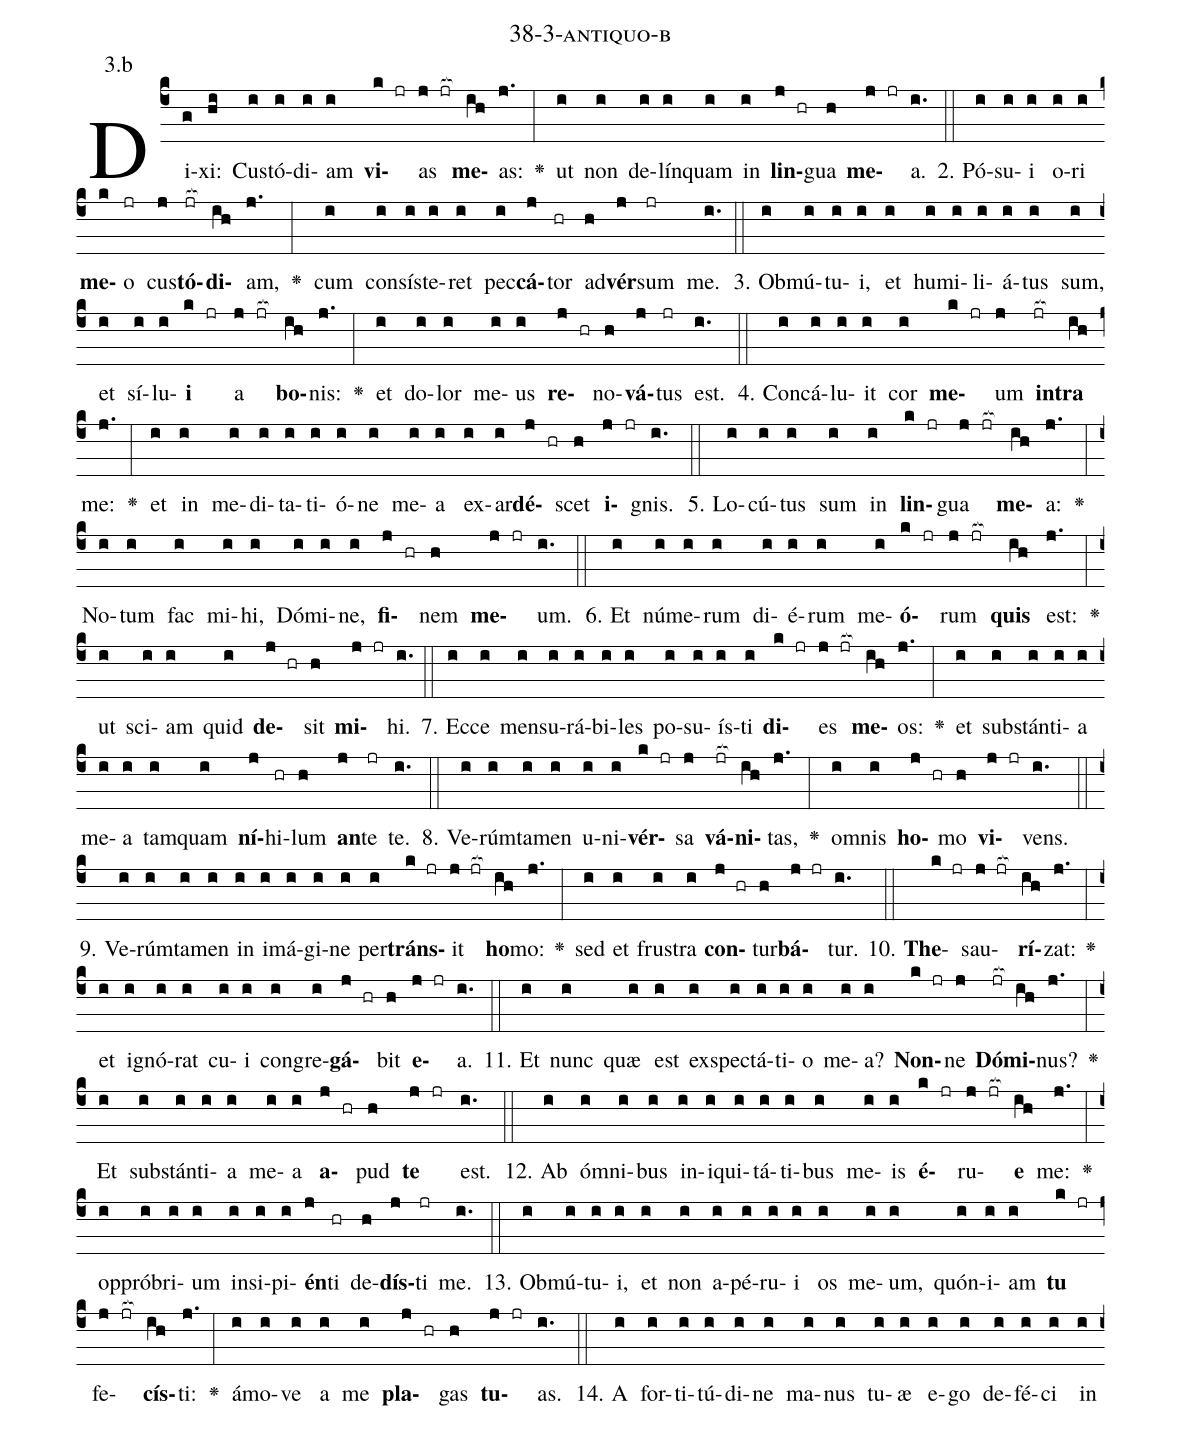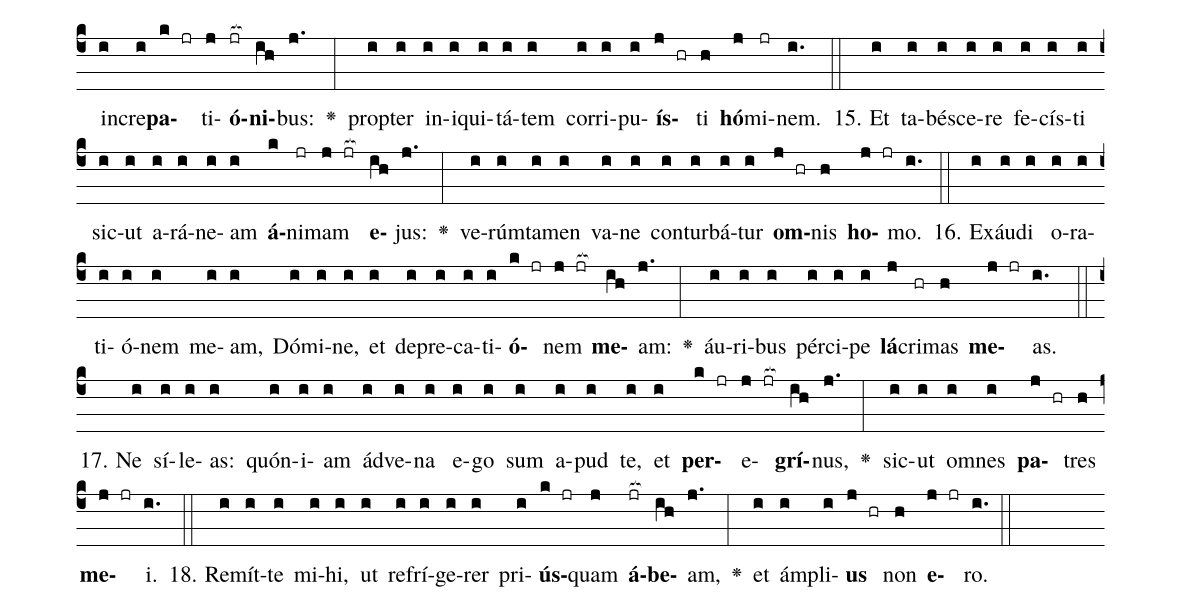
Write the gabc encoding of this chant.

name: 38-3-antiquo-b;
annotation: 3.b;
%%
(c4)Di(g)xi:(hi) Cus(i)tó(i)di(i)am(i) <b>vi</b>(k jr)as(j jr[ocb:1{]) <b>me</b>(ih[ocb:0}])as:(j.) <v>\greheightstar</v>(:) ut(i) non(i) de(i)lín(i)quam(i) in(i) <b>lin</b>(j hr)gua(h) <b>me</b>(j jr)a.(i.) (::)
2. Pó(i)su(i)i(i) o(i)ri(i) <b>me</b>(k)o(jr) cus(j)<b>tó</b>(jr[ocb:1{])<b>di</b>(ih[ocb:0}])am,(j.) <v>\greheightstar</v>(:) cum(i) con(i)sís(i)te(i)ret(i) pec(i)<b>cá</b>(j)tor(hr) ad(h)<b>vér</b>(j)sum(jr) me.(i.) (::)
3. Ob(i)mú(i)tu(i)i,(i) et(i) hu(i)mi(i)li(i)á(i)tus(i) sum,(i) et(i) sí(i)lu(i)<b>i</b>(k jr) a(j jr[ocb:1{]) <b>bo</b>(ih[ocb:0}])nis:(j.) <v>\greheightstar</v>(:) et(i) do(i)lor(i) me(i)us(i) <b>re</b>(j hr)no(h)<b>vá</b>(j)tus(jr) est.(i.) (::)
4. Con(i)cá(i)lu(i)it(i) cor(i) <b>me</b>(k jr)um(j) <b>in</b>(jr[ocb:1{])<b>tra</b>(ih[ocb:0}]) me:(j.) <v>\greheightstar</v>(:) et(i) in(i) me(i)di(i)ta(i)ti(i)ó(i)ne(i) me(i)a(i) ex(i)ar(i)<b>dé</b>(j hr)scet(h) <b>i</b>(j jr)gnis.(i.) (::)
5. Lo(i)cú(i)tus(i) sum(i) in(i) <b>lin</b>(k jr)gua(j jr[ocb:1{]) <b>me</b>(ih[ocb:0}])a:(j.) <v>\greheightstar</v>(:) No(i)tum(i) fac(i) mi(i)hi,(i) Dó(i)mi(i)ne,(i) <b>fi</b>(j hr)nem(h) <b>me</b>(j jr)um.(i.) (::)
6. Et(i) nú(i)me(i)rum(i) di(i)é(i)rum(i) me(i)<b>ó</b>(k jr)rum(j jr[ocb:1{]) <b>quis</b>(ih[ocb:0}]) est:(j.) <v>\greheightstar</v>(:) ut(i) sci(i)am(i) quid(i) <b>de</b>(j hr)sit(h) <b>mi</b>(j jr)hi.(i.) (::)
7. Ec(i)ce(i) men(i)su(i)rá(i)bi(i)les(i) po(i)su(i)ís(i)ti(i) <b>di</b>(k jr)es(j jr[ocb:1{]) <b>me</b>(ih[ocb:0}])os:(j.) <v>\greheightstar</v>(:) et(i) sub(i)stán(i)ti(i)a(i) me(i)a(i) tam(i)quam(i) <b>ní</b>(j)hi(hr)lum(h) <b>an</b>(j)te(jr) te.(i.) (::)
8. Ve(i)rúm(i)ta(i)men(i) u(i)ni(i)<b>vér</b>(k jr)sa(j) <b>vá</b>(jr[ocb:1{])<b>ni</b>(ih[ocb:0}])tas,(j.) <v>\greheightstar</v>(:) om(i)nis(i) <b>ho</b>(j hr)mo(h) <b>vi</b>(j jr)vens.(i.) (::)
9. Ve(i)rúm(i)ta(i)men(i) in(i) i(i)má(i)gi(i)ne(i) per(i)<b>tráns</b>(k jr)it(j jr[ocb:1{]) <b>ho</b>(ih[ocb:0}])mo:(j.) <v>\greheightstar</v>(:) sed(i) et(i) frus(i)tra(i) <b>con</b>(j hr)tur(h)<b>bá</b>(j jr)tur.(i.) (::)
10. <b>The</b>(k jr)sau(j jr[ocb:1{])<b>rí</b>(ih[ocb:0}])zat:(j.) <v>\greheightstar</v>(:) et(i) i(i)gnó(i)rat(i) cu(i)i(i) con(i)gre(i)<b>gá</b>(j hr)bit(h) <b>e</b>(j jr)a.(i.) (::)
11. Et(i) nunc(i) quæ(i) est(i) ex(i)spec(i)tá(i)ti(i)o(i) me(i)a?(i) <b>Non</b>(k jr)ne(j) <b>Dó</b>(jr[ocb:1{])<b>mi</b>(ih[ocb:0}])nus?(j.) <v>\greheightstar</v>(:) Et(i) sub(i)stán(i)ti(i)a(i) me(i)a(i) <b>a</b>(j hr)pud(h) <b>te</b>(j jr) est.(i.) (::)
12. Ab(i) óm(i)ni(i)bus(i) in(i)i(i)qui(i)tá(i)ti(i)bus(i) me(i)is(i) <b>é</b>(k jr)ru(j jr[ocb:1{])<b>e</b>(ih[ocb:0}]) me:(j.) <v>\greheightstar</v>(:) op(i)pró(i)bri(i)um(i) in(i)si(i)pi(i)<b>én</b>(j)ti(hr) de(h)<b>dís</b>(j)ti(jr) me.(i.) (::)
13. Ob(i)mú(i)tu(i)i,(i) et(i) non(i) a(i)pé(i)ru(i)i(i) os(i) me(i)um,(i) quón(i)i(i)am(i) <b>tu</b>(k jr) fe(j jr[ocb:1{])<b>cís</b>(ih[ocb:0}])ti:(j.) <v>\greheightstar</v>(:) á(i)mo(i)ve(i) a(i) me(i) <b>pla</b>(j hr)gas(h) <b>tu</b>(j jr)as.(i.) (::)
14. A(i) for(i)ti(i)tú(i)di(i)ne(i) ma(i)nus(i) tu(i)æ(i) e(i)go(i) de(i)fé(i)ci(i) in(i) in(i)cre(i)<b>pa</b>(k jr)ti(j)<b>ó</b>(jr[ocb:1{])<b>ni</b>(ih[ocb:0}])bus:(j.) <v>\greheightstar</v>(:) prop(i)ter(i) in(i)i(i)qui(i)tá(i)tem(i) cor(i)ri(i)pu(i)<b>ís</b>(j hr)ti(h) <b>hó</b>(j)mi(jr)nem.(i.) (::)
15. Et(i) ta(i)bé(i)sce(i)re(i) fe(i)cís(i)ti(i) sic(i)ut(i) a(i)rá(i)ne(i)am(i) <b>á</b>(k)ni(jr)mam(j jr[ocb:1{]) <b>e</b>(ih[ocb:0}])jus:(j.) <v>\greheightstar</v>(:) ve(i)rúm(i)ta(i)men(i) va(i)ne(i) con(i)tur(i)bá(i)tur(i) <b>om</b>(j hr)nis(h) <b>ho</b>(j jr)mo.(i.) (::)
16. Ex(i)áu(i)di(i) o(i)ra(i)ti(i)ó(i)nem(i) me(i)am,(i) Dó(i)mi(i)ne,(i) et(i) de(i)pre(i)ca(i)ti(i)<b>ó</b>(k jr)nem(j jr[ocb:1{]) <b>me</b>(ih[ocb:0}])am:(j.) <v>\greheightstar</v>(:) áu(i)ri(i)bus(i) pér(i)ci(i)pe(i) <b>lá</b>(j)cri(hr)mas(h) <b>me</b>(j jr)as.(i.) (::)
17. Ne(i) sí(i)le(i)as:(i) quón(i)i(i)am(i) ád(i)ve(i)na(i) e(i)go(i) sum(i) a(i)pud(i) te,(i) et(i) <b>per</b>(k jr)e(j jr[ocb:1{])<b>grí</b>(ih[ocb:0}])nus,(j.) <v>\greheightstar</v>(:) sic(i)ut(i) om(i)nes(i) <b>pa</b>(j hr)tres(h) <b>me</b>(j jr)i.(i.) (::)
18. Re(i)mít(i)te(i) mi(i)hi,(i) ut(i) re(i)frí(i)ge(i)rer(i) pri(i)<b>ús</b>(k jr)quam(j) <b>á</b>(jr[ocb:1{])<b>be</b>(ih[ocb:0}])am,(j.) <v>\greheightstar</v>(:) et(i) ám(i)pli(i)<b>us</b>(j hr) non(h) <b>e</b>(j jr)ro.(i.) (::)
